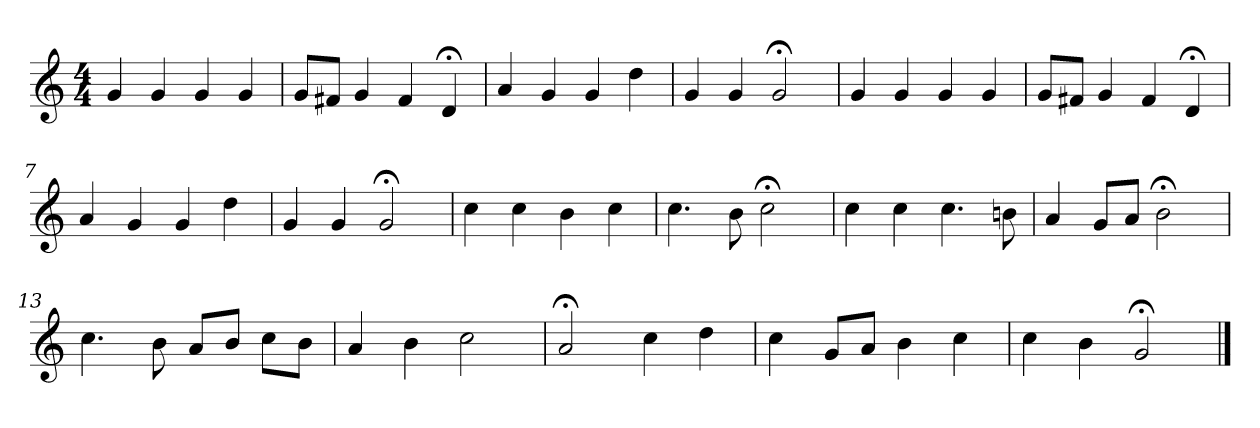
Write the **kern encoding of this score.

**kern
*part1
*staff1
*clefG2
*k[]
*C:
*M4/4
=1
4g
4g
4g
4g
=2
8g/L
8f#X/J
4g
4f#
4d;<
=3
4a
4g
4g
4dd
=4
4g
4g
2g;<
=5
4g
4g
4g
4g
=6
8g/L
8f#X/J
4g
4f#
4d;<
=7
4a
4g
4g
4dd
=8
4g
4g
2g;<
=9
4cc
4cc
4b
4cc
=10
4.cc
8b
2cc;<
=11
4cc
4cc
4.cc
8bn
=12
4a
8g/L
8a/J
2b;<
=13
4.cc
8b
8a/L
8b/J
8cc\L
8b\J
=14
4a
4b
2cc
=15
2a;<
4cc
4dd
=16
4cc
8g/L
8a/J
4b
4cc
=17
4cc
4b
2g;<
==
*-
